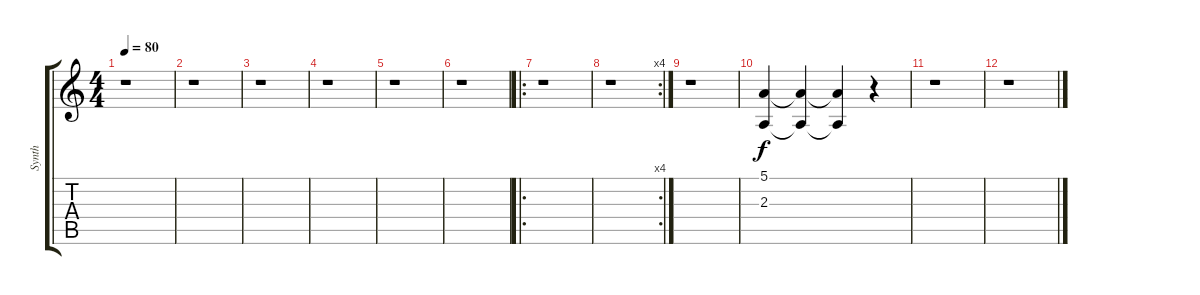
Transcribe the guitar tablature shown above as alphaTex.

\track ("Synth" "Synth") {instrument stringensemble1}
\staff {score tabs}
\tuning (E4 B3 G3 D3 A2 E2) {hide}
\ts (4 4)
\tempo 80
\clef g2
\ks c
r.1{dy f} |
r.1 |
r.1 |
r.1 |
r.1 |
r.1 |
\ro
r.1 |
\rc 4
r.1 |
r.1 |
(5.1 2.3).4{volume 3} (5.1{t} 2.3{t}).4 (5.1{t} 2.3{t}).4 r.4 |
r.1 |
r.1
